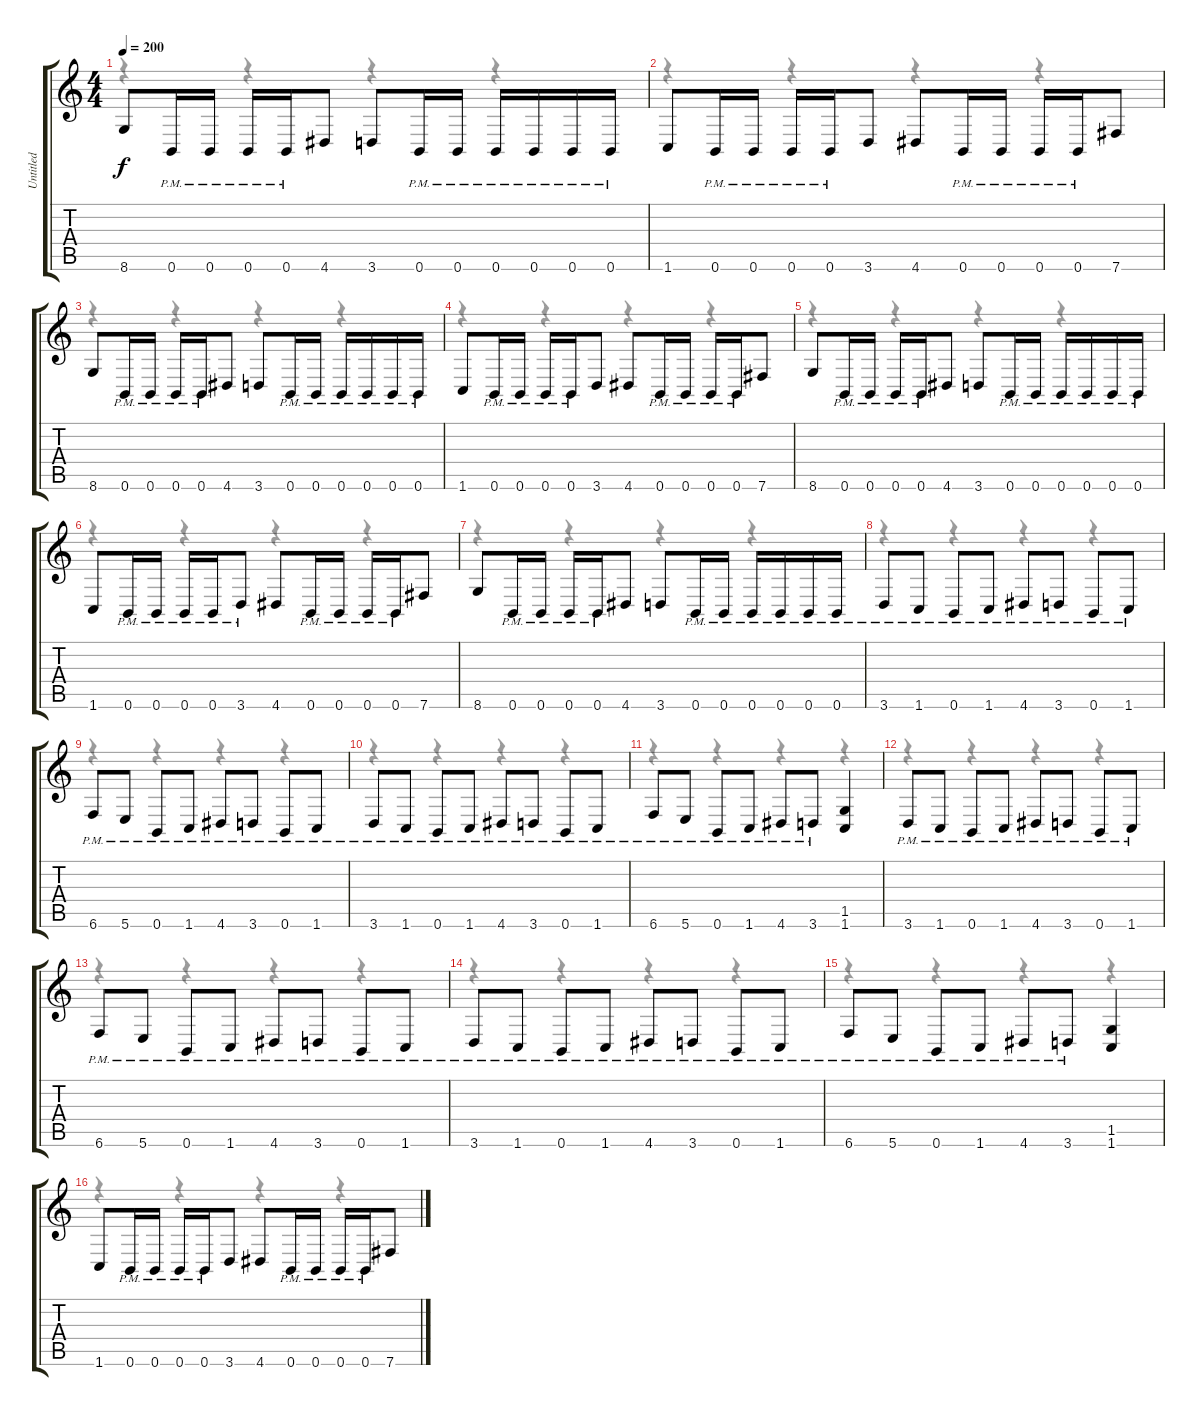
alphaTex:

\track ("Untitled" "Untitled") {instrument distortionguitar}
\staff {score tabs}
\tuning (Db4 Ab3 E3 B2 Gb2 B1) {hide}
\voice
\ts (4 4)
\tempo 200
\clef g2
\ks c
8.6.8{dy f} 0.6{pm}.16 0.6{pm}.16 0.6{pm}.16 0.6{pm}.16 4.6.8 3.6.8 0.6{pm}.16 0.6{pm}.16 0.6{pm}.16 0.6{pm}.16 0.6{pm}.16 0.6{pm}.16 |
1.6.8 0.6{pm}.16 0.6{pm}.16 0.6{pm}.16 0.6{pm}.16 3.6.8 4.6.8 0.6{pm}.16 0.6{pm}.16 0.6{pm}.16 0.6{pm}.16 7.6.8 |
8.6.8 0.6{pm}.16 0.6{pm}.16 0.6{pm}.16 0.6{pm}.16 4.6.8 3.6.8 0.6{pm}.16 0.6{pm}.16 0.6{pm}.16 0.6{pm}.16 0.6{pm}.16 0.6{pm}.16 |
1.6.8 0.6{pm}.16 0.6{pm}.16 0.6{pm}.16 0.6{pm}.16 3.6.8 4.6.8 0.6{pm}.16 0.6{pm}.16 0.6{pm}.16 0.6{pm}.16 7.6.8 |
8.6.8 0.6{pm}.16 0.6{pm}.16 0.6{pm}.16 0.6{pm}.16 4.6.8 3.6.8 0.6{pm}.16 0.6{pm}.16 0.6{pm}.16 0.6{pm}.16 0.6{pm}.16 0.6{pm}.16 |
1.6.8 0.6{pm}.16 0.6{pm}.16 0.6{pm}.16 0.6{pm}.16 3.6{pm}.8 4.6.8 0.6{pm}.16 0.6{pm}.16 0.6{pm}.16 0.6{pm}.16 7.6.8 |
8.6.8 0.6{pm}.16 0.6{pm}.16 0.6{pm}.16 0.6{pm}.16 4.6.8 3.6.8 0.6{pm}.16 0.6{pm}.16 0.6{pm}.16 0.6{pm}.16 0.6{pm}.16 0.6{pm}.16 |
3.6{pm}.8 1.6{pm}.8 0.6{pm}.8 1.6{pm}.8 4.6{pm}.8 3.6{pm}.8 0.6{pm}.8 1.6{pm}.8 |
6.6{pm}.8 5.6{pm}.8 0.6{pm}.8 1.6{pm}.8 4.6{pm}.8 3.6{pm}.8 0.6{pm}.8 1.6{pm}.8 |
3.6{pm}.8 1.6{pm}.8 0.6{pm}.8 1.6{pm}.8 4.6{pm}.8 3.6{pm}.8 0.6{pm}.8 1.6{pm}.8 |
6.6{pm}.8 5.6{pm}.8 0.6{pm}.8 1.6{pm}.8 4.6{pm}.8 3.6{pm}.8 (1.5 1.6).4 |
3.6{pm}.8 1.6{pm}.8 0.6{pm}.8 1.6{pm}.8 4.6{pm}.8 3.6{pm}.8 0.6{pm}.8 1.6{pm}.8 |
6.6{pm}.8 5.6{pm}.8 0.6{pm}.8 1.6{pm}.8 4.6{pm}.8 3.6{pm}.8 0.6{pm}.8 1.6{pm}.8 |
3.6{pm}.8 1.6{pm}.8 0.6{pm}.8 1.6{pm}.8 4.6{pm}.8 3.6{pm}.8 0.6{pm}.8 1.6{pm}.8 |
6.6{pm}.8 5.6{pm}.8 0.6{pm}.8 1.6{pm}.8 4.6{pm}.8 3.6{pm}.8 (1.5 1.6).4 |
1.6.8 0.6{pm}.16 0.6{pm}.16 0.6{pm}.16 0.6{pm}.16 3.6.8 4.6.8 0.6{pm}.16 0.6{pm}.16 0.6{pm}.16 0.6{pm}.16 7.6.8
\voice
\clef g2
\ottava regular
\simile none
\ks c
r.4{dy f} r.4 r.4 r.4 |
r.4 r.4 r.4 r.4 |
r.4 r.4 r.4 r.4 |
r.4 r.4 r.4 r.4 |
r.4 r.4 r.4 r.4 |
r.4 r.4 r.4 r.4 |
r.4 r.4 r.4 r.4 |
r.4 r.4 r.4 r.4 |
r.4 r.4 r.4 r.4 |
r.4 r.4 r.4 r.4 |
r.4 r.4 r.4 r.4 |
r.4 r.4 r.4 r.4 |
r.4 r.4 r.4 r.4 |
r.4 r.4 r.4 r.4 |
r.4 r.4 r.4 r.4 |
r.4 r.4 r.4 r.4
